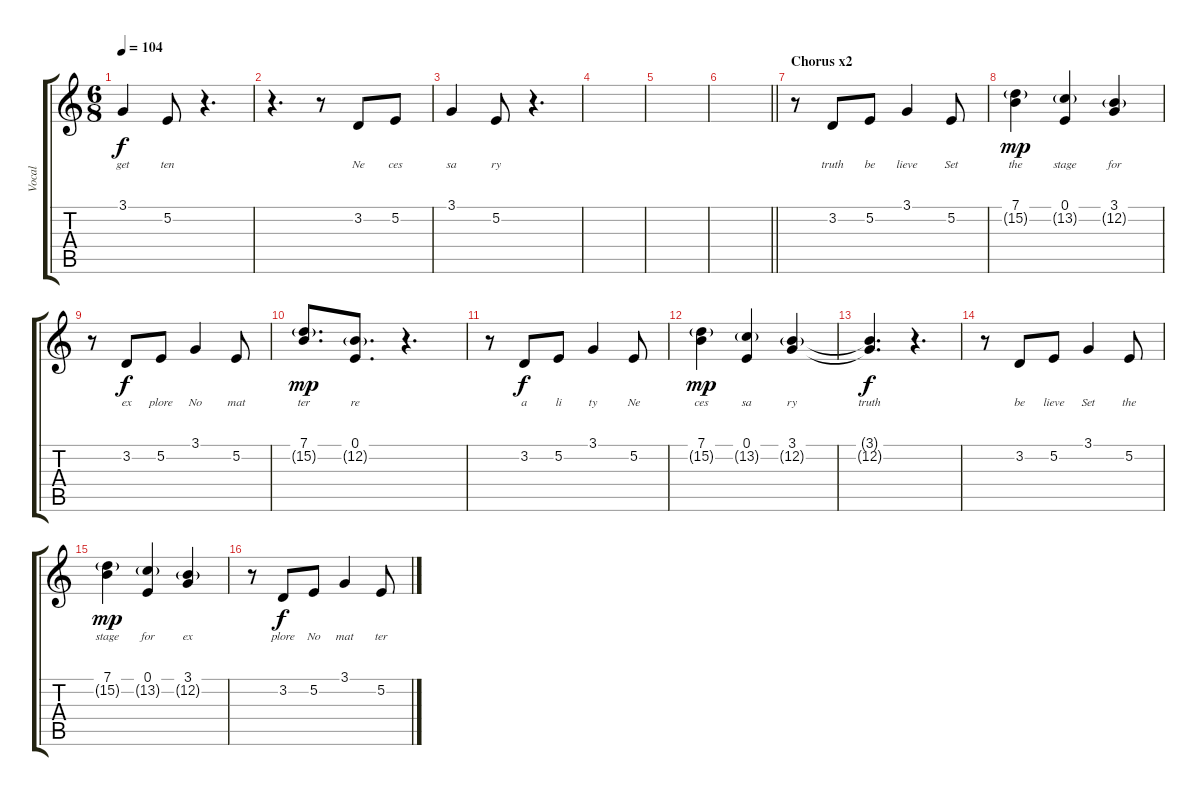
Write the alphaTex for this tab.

\track ("Vocal" "Vocal") {instrument acousticgrandpiano}
\staff {score tabs}
\tuning (E4 B3 G3 D3 A2 E2) {hide}
\ts (6 8)
\tempo 104
\clef g2
\ks c
3.1.4{lyrics (0 "get") lyrics (1 "") lyrics (2 "") lyrics (3 "") lyrics (4 "") dy f} 5.2.8{lyrics (0 "ten") lyrics (1 "") lyrics (2 "") lyrics (3 "") lyrics (4 "")} r.4{d} |
r.4{d} r.8 3.2.8{lyrics (0 "Ne") lyrics (1 "") lyrics (2 "") lyrics (3 "") lyrics (4 "")} 5.2.8{lyrics (0 "ces") lyrics (1 "") lyrics (2 "") lyrics (3 "") lyrics (4 "")} |
3.1.4{lyrics (0 "sa") lyrics (1 "") lyrics (2 "") lyrics (3 "") lyrics (4 "")} 5.2.8{lyrics (0 "ry") lyrics (1 "") lyrics (2 "") lyrics (3 "") lyrics (4 "")} r.4{d} |
|
|
\barLineRight lightlight
|
\section ("" "Chorus x2")
r.8 3.2.8{lyrics (0 "truth") lyrics (1 "") lyrics (2 "") lyrics (3 "") lyrics (4 "")} 5.2.8{lyrics (0 "be") lyrics (1 "") lyrics (2 "") lyrics (3 "") lyrics (4 "")} 3.1.4{lyrics (0 "lieve") lyrics (1 "") lyrics (2 "") lyrics (3 "") lyrics (4 "")} 5.2.8{lyrics (0 "Set") lyrics (1 "") lyrics (2 "") lyrics (3 "") lyrics (4 "")} |
(7.1 15.2{g}).4{lyrics (0 "the") lyrics (1 "") lyrics (2 "") lyrics (3 "") lyrics (4 "") dy mp} (0.1 13.2{g}).4{lyrics (0 "stage") lyrics (1 "") lyrics (2 "") lyrics (3 "") lyrics (4 "")} (3.1 12.2{g}).4{lyrics (0 "for") lyrics (1 "") lyrics (2 "") lyrics (3 "") lyrics (4 "")} |
r.8 3.2.8{lyrics (0 "ex") lyrics (1 "") lyrics (2 "") lyrics (3 "") lyrics (4 "") dy f} 5.2.8{lyrics (0 "plore") lyrics (1 "") lyrics (2 "") lyrics (3 "") lyrics (4 "")} 3.1.4{lyrics (0 "No") lyrics (1 "") lyrics (2 "") lyrics (3 "") lyrics (4 "")} 5.2.8{lyrics (0 "mat") lyrics (1 "") lyrics (2 "") lyrics (3 "") lyrics (4 "")} |
(7.1 15.2{g}).8{d lyrics (0 "ter") lyrics (1 "") lyrics (2 "") lyrics (3 "") lyrics (4 "") dy mp} (0.1 12.2{g}).8{d lyrics (0 "re") lyrics (1 "") lyrics (2 "") lyrics (3 "") lyrics (4 "")} r.4{d} |
r.8 3.2.8{lyrics (0 "a") lyrics (1 "") lyrics (2 "") lyrics (3 "") lyrics (4 "") dy f} 5.2.8{lyrics (0 "li") lyrics (1 "") lyrics (2 "") lyrics (3 "") lyrics (4 "")} 3.1.4{lyrics (0 "ty") lyrics (1 "") lyrics (2 "") lyrics (3 "") lyrics (4 "")} 5.2.8{lyrics (0 "Ne") lyrics (1 "") lyrics (2 "") lyrics (3 "") lyrics (4 "")} |
(7.1 15.2{g}).4{lyrics (0 "ces") lyrics (1 "") lyrics (2 "") lyrics (3 "") lyrics (4 "") dy mp} (0.1 13.2{g}).4{lyrics (0 "sa") lyrics (1 "") lyrics (2 "") lyrics (3 "") lyrics (4 "")} (3.1 12.2{g}).4{lyrics (0 "ry") lyrics (1 "") lyrics (2 "") lyrics (3 "") lyrics (4 "")} |
(3.1{t} 12.2{t}).4{d lyrics (0 "truth") lyrics (1 "") lyrics (2 "") lyrics (3 "") lyrics (4 "") dy f} r.4{d} |
r.8 3.2.8{lyrics (0 "be") lyrics (1 "") lyrics (2 "") lyrics (3 "") lyrics (4 "")} 5.2.8{lyrics (0 "lieve") lyrics (1 "") lyrics (2 "") lyrics (3 "") lyrics (4 "")} 3.1.4{lyrics (0 "Set") lyrics (1 "") lyrics (2 "") lyrics (3 "") lyrics (4 "")} 5.2.8{lyrics (0 "the") lyrics (1 "") lyrics (2 "") lyrics (3 "") lyrics (4 "")} |
(7.1 15.2{g}).4{lyrics (0 "stage") lyrics (1 "") lyrics (2 "") lyrics (3 "") lyrics (4 "") dy mp} (0.1 13.2{g}).4{lyrics (0 "for") lyrics (1 "") lyrics (2 "") lyrics (3 "") lyrics (4 "")} (3.1 12.2{g}).4{lyrics (0 "ex") lyrics (1 "") lyrics (2 "") lyrics (3 "") lyrics (4 "")} |
r.8 3.2.8{lyrics (0 "plore") lyrics (1 "") lyrics (2 "") lyrics (3 "") lyrics (4 "") dy f} 5.2.8{lyrics (0 "No") lyrics (1 "") lyrics (2 "") lyrics (3 "") lyrics (4 "")} 3.1.4{lyrics (0 "mat") lyrics (1 "") lyrics (2 "") lyrics (3 "") lyrics (4 "")} 5.2.8{lyrics (0 "ter") lyrics (1 "") lyrics (2 "") lyrics (3 "") lyrics (4 "")}
